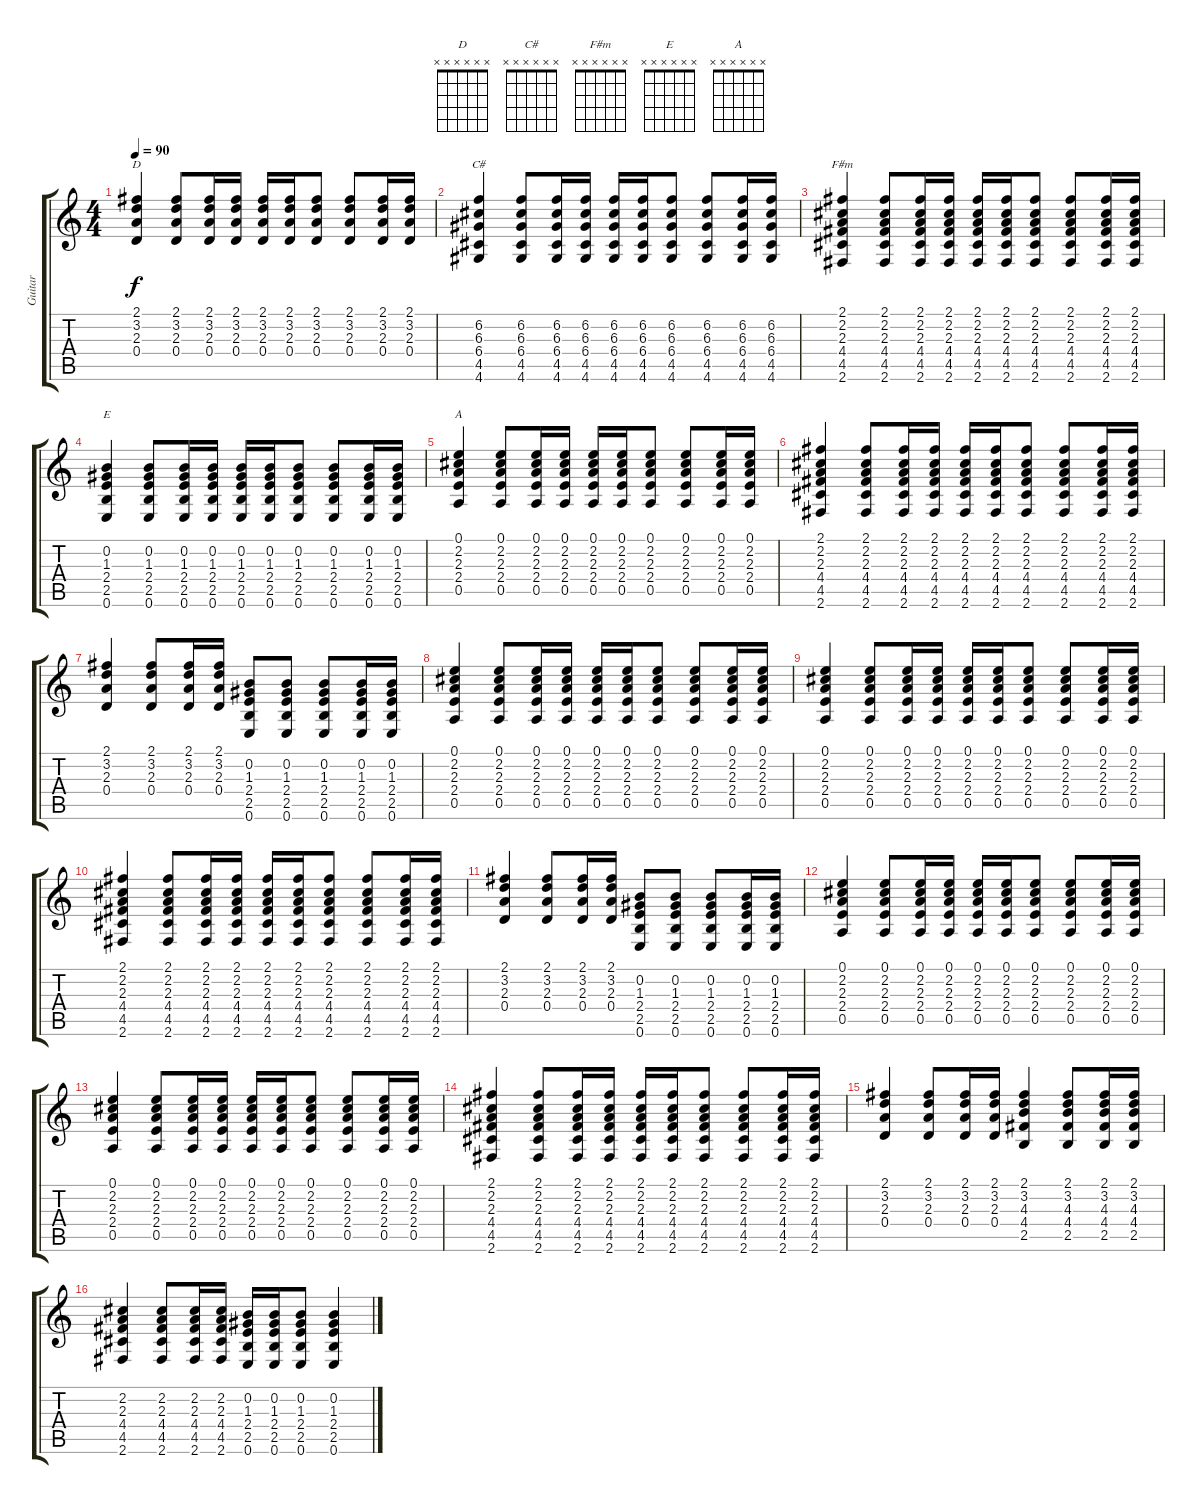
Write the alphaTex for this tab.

\track ("Guitar" "Guitar") {instrument acousticguitarsteel}
\staff {score tabs}
\tuning (E4 B3 G3 D3 A2 E2) {hide}
\chord ("D" x x x x x x) {firstfret 0}
\chord ("C#" x x x x x x) {firstfret 0}
\chord ("F#m" x x x x x x) {firstfret 0}
\chord ("E" x x x x x x) {firstfret 0}
\chord ("A" x x x x x x) {firstfret 0}
\ts (4 4)
\tempo 90
\clef g2
\ks c
(2.1 3.2 2.3 0.4).4{ch "D" dy f} (2.1 3.2 2.3 0.4).8 (2.1 3.2 2.3 0.4).16 (2.1 3.2 2.3 0.4).16 (2.1 3.2 2.3 0.4).16 (2.1 3.2 2.3 0.4).16 (2.1 3.2 2.3 0.4).8 (2.1 3.2 2.3 0.4).8 (2.1 3.2 2.3 0.4).16 (2.1 3.2 2.3 0.4).16 |
(6.2 6.3 6.4 4.5 4.6).4{ch "C#"} (6.2 6.3 6.4 4.5 4.6).8 (6.2 6.3 6.4 4.5 4.6).16 (6.2 6.3 6.4 4.5 4.6).16 (6.2 6.3 6.4 4.5 4.6).16 (6.2 6.3 6.4 4.5 4.6).16 (6.2 6.3 6.4 4.5 4.6).8 (6.2 6.3 6.4 4.5 4.6).8 (6.2 6.3 6.4 4.5 4.6).16 (6.2 6.3 6.4 4.5 4.6).16 |
(2.1 2.2 2.3 4.4 4.5 2.6).4{ch "F#m"} (2.1 2.2 2.3 4.4 4.5 2.6).8 (2.1 2.2 2.3 4.4 4.5 2.6).16 (2.1 2.2 2.3 4.4 4.5 2.6).16 (2.1 2.2 2.3 4.4 4.5 2.6).16 (2.1 2.2 2.3 4.4 4.5 2.6).16 (2.1 2.2 2.3 4.4 4.5 2.6).8 (2.1 2.2 2.3 4.4 4.5 2.6).8 (2.1 2.2 2.3 4.4 4.5 2.6).16 (2.1 2.2 2.3 4.4 4.5 2.6).16 |
(0.2 1.3 2.4 2.5 0.6).4{ch "E"} (0.2 1.3 2.4 2.5 0.6).8 (0.2 1.3 2.4 2.5 0.6).16 (0.2 1.3 2.4 2.5 0.6).16 (0.2 1.3 2.4 2.5 0.6).16 (0.2 1.3 2.4 2.5 0.6).16 (0.2 1.3 2.4 2.5 0.6).8 (0.2 1.3 2.4 2.5 0.6).8 (0.2 1.3 2.4 2.5 0.6).16 (0.2 1.3 2.4 2.5 0.6).16 |
(0.1 2.2 2.3 2.4 0.5).4{ch "A"} (0.1 2.2 2.3 2.4 0.5).8 (0.1 2.2 2.3 2.4 0.5).16 (0.1 2.2 2.3 2.4 0.5).16 (0.1 2.2 2.3 2.4 0.5).16 (0.1 2.2 2.3 2.4 0.5).16 (0.1 2.2 2.3 2.4 0.5).8 (0.1 2.2 2.3 2.4 0.5).8 (0.1 2.2 2.3 2.4 0.5).16 (0.1 2.2 2.3 2.4 0.5).16 |
(2.1 2.2 2.3 4.4 4.5 2.6).4 (2.1 2.2 2.3 4.4 4.5 2.6).8 (2.1 2.2 2.3 4.4 4.5 2.6).16 (2.1 2.2 2.3 4.4 4.5 2.6).16 (2.1 2.2 2.3 4.4 4.5 2.6).16 (2.1 2.2 2.3 4.4 4.5 2.6).16 (2.1 2.2 2.3 4.4 4.5 2.6).8 (2.1 2.2 2.3 4.4 4.5 2.6).8 (2.1 2.2 2.3 4.4 4.5 2.6).16 (2.1 2.2 2.3 4.4 4.5 2.6).16 |
(2.1 3.2 2.3 0.4).4 (2.1 3.2 2.3 0.4).8 (2.1 3.2 2.3 0.4).16 (2.1 3.2 2.3 0.4).16 (0.2 1.3 2.4 2.5 0.6).8 (0.2 1.3 2.4 2.5 0.6).8 (0.2 1.3 2.4 2.5 0.6).8 (0.2 1.3 2.4 2.5 0.6).16 (0.2 1.3 2.4 2.5 0.6).16 |
(0.1 2.2 2.3 2.4 0.5).4 (0.1 2.2 2.3 2.4 0.5).8 (0.1 2.2 2.3 2.4 0.5).16 (0.1 2.2 2.3 2.4 0.5).16 (0.1 2.2 2.3 2.4 0.5).16 (0.1 2.2 2.3 2.4 0.5).16 (0.1 2.2 2.3 2.4 0.5).8 (0.1 2.2 2.3 2.4 0.5).8 (0.1 2.2 2.3 2.4 0.5).16 (0.1 2.2 2.3 2.4 0.5).16 |
(0.1 2.2 2.3 2.4 0.5).4 (0.1 2.2 2.3 2.4 0.5).8 (0.1 2.2 2.3 2.4 0.5).16 (0.1 2.2 2.3 2.4 0.5).16 (0.1 2.2 2.3 2.4 0.5).16 (0.1 2.2 2.3 2.4 0.5).16 (0.1 2.2 2.3 2.4 0.5).8 (0.1 2.2 2.3 2.4 0.5).8 (0.1 2.2 2.3 2.4 0.5).16 (0.1 2.2 2.3 2.4 0.5).16 |
(2.1 2.2 2.3 4.4 4.5 2.6).4 (2.1 2.2 2.3 4.4 4.5 2.6).8 (2.1 2.2 2.3 4.4 4.5 2.6).16 (2.1 2.2 2.3 4.4 4.5 2.6).16 (2.1 2.2 2.3 4.4 4.5 2.6).16 (2.1 2.2 2.3 4.4 4.5 2.6).16 (2.1 2.2 2.3 4.4 4.5 2.6).8 (2.1 2.2 2.3 4.4 4.5 2.6).8 (2.1 2.2 2.3 4.4 4.5 2.6).16 (2.1 2.2 2.3 4.4 4.5 2.6).16 |
(2.1 3.2 2.3 0.4).4 (2.1 3.2 2.3 0.4).8 (2.1 3.2 2.3 0.4).16 (2.1 3.2 2.3 0.4).16 (0.2 1.3 2.4 2.5 0.6).8 (0.2 1.3 2.4 2.5 0.6).8 (0.2 1.3 2.4 2.5 0.6).8 (0.2 1.3 2.4 2.5 0.6).16 (0.2 1.3 2.4 2.5 0.6).16 |
(0.1 2.2 2.3 2.4 0.5).4 (0.1 2.2 2.3 2.4 0.5).8 (0.1 2.2 2.3 2.4 0.5).16 (0.1 2.2 2.3 2.4 0.5).16 (0.1 2.2 2.3 2.4 0.5).16 (0.1 2.2 2.3 2.4 0.5).16 (0.1 2.2 2.3 2.4 0.5).8 (0.1 2.2 2.3 2.4 0.5).8 (0.1 2.2 2.3 2.4 0.5).16 (0.1 2.2 2.3 2.4 0.5).16 |
(0.1 2.2 2.3 2.4 0.5).4 (0.1 2.2 2.3 2.4 0.5).8 (0.1 2.2 2.3 2.4 0.5).16 (0.1 2.2 2.3 2.4 0.5).16 (0.1 2.2 2.3 2.4 0.5).16 (0.1 2.2 2.3 2.4 0.5).16 (0.1 2.2 2.3 2.4 0.5).8 (0.1 2.2 2.3 2.4 0.5).8 (0.1 2.2 2.3 2.4 0.5).16 (0.1 2.2 2.3 2.4 0.5).16 |
(2.1 2.2 2.3 4.4 4.5 2.6).4 (2.1 2.2 2.3 4.4 4.5 2.6).8 (2.1 2.2 2.3 4.4 4.5 2.6).16 (2.1 2.2 2.3 4.4 4.5 2.6).16 (2.1 2.2 2.3 4.4 4.5 2.6).16 (2.1 2.2 2.3 4.4 4.5 2.6).16 (2.1 2.2 2.3 4.4 4.5 2.6).8 (2.1 2.2 2.3 4.4 4.5 2.6).8 (2.1 2.2 2.3 4.4 4.5 2.6).16 (2.1 2.2 2.3 4.4 4.5 2.6).16 |
(2.1 3.2 2.3 0.4).4 (2.1 3.2 2.3 0.4).8 (2.1 3.2 2.3 0.4).16 (2.1 3.2 2.3 0.4).16 (2.1 3.2 4.3 4.4 2.5).4 (2.1 3.2 4.3 4.4 2.5).8 (2.1 3.2 4.3 4.4 2.5).16 (2.1 3.2 4.3 4.4 2.5).16 |
(2.2 2.3 4.4 4.5 2.6).4 (2.2 2.3 4.4 4.5 2.6).8 (2.2 2.3 4.4 4.5 2.6).16 (2.2 2.3 4.4 4.5 2.6).16 (0.2 1.3 2.4 2.5 0.6).16 (0.2 1.3 2.4 2.5 0.6).16 (0.2 1.3 2.4 2.5 0.6).8 (0.2 1.3 2.4 2.5 0.6).4
